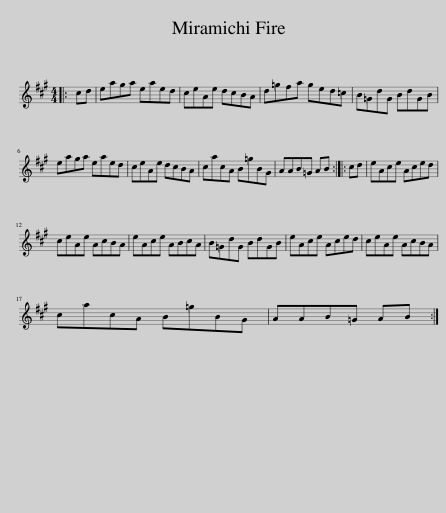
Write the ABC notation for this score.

X:1
L:1/8
M:4/4
I:linebreak $
K:A
V:1 treble
V:1
|: cd | eaga eaed | ceAe dcBA | d=gfa ged=c | B=GdG BdGB |$ %5
 eaga eaed | ceAe dcBA | cacA B=gBG | AAB=G AB :: cd | %10
 eAce Aced |$ ceAe AcBA | eAce ABcA | B=GdG BdGB | eAce Aced | %15
 ceAe AcBA |$ cacA B=gBG | AAB=G AB :| %18
